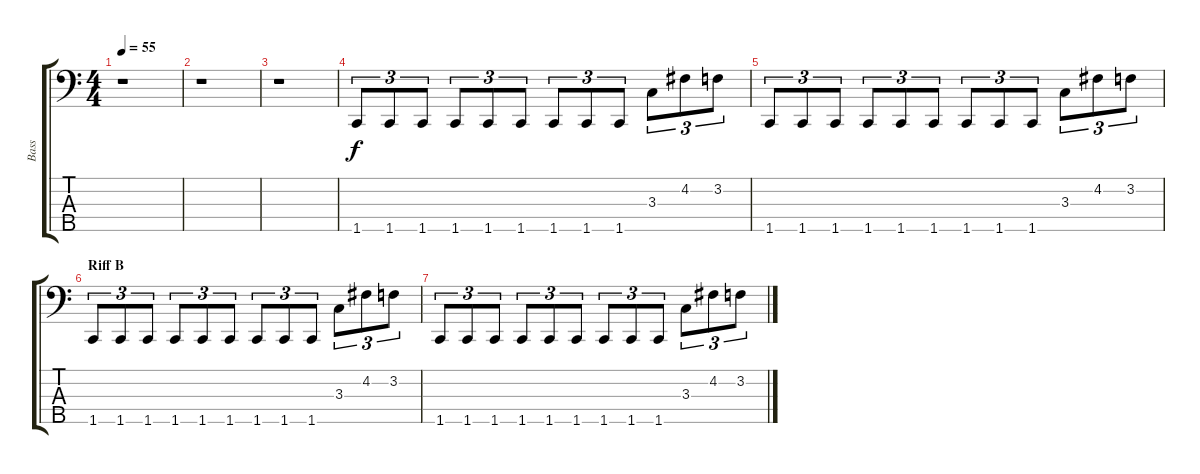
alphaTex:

\track ("Bass" "Bass") {instrument electricbasspick}
\staff {score tabs}
\tuning (G2 D2 A1 E1 B0) {hide}
\ts (4 4)
\tempo 55
\clef f4
\ks c
r.1{dy f} |
r.1 |
r.1 |
1.5.8{tu (3 2)} 1.5.8{tu (3 2)} 1.5.8{tu (3 2)} 1.5.8{tu (3 2)} 1.5.8{tu (3 2)} 1.5.8{tu (3 2)} 1.5.8{tu (3 2)} 1.5.8{tu (3 2)} 1.5.8{tu (3 2)} 3.3.8{tu (3 2)} 4.2.8{tu (3 2)} 3.2.8{tu (3 2)} |
1.5.8{tu (3 2)} 1.5.8{tu (3 2)} 1.5.8{tu (3 2)} 1.5.8{tu (3 2)} 1.5.8{tu (3 2)} 1.5.8{tu (3 2)} 1.5.8{tu (3 2)} 1.5.8{tu (3 2)} 1.5.8{tu (3 2)} 3.3.8{tu (3 2)} 4.2.8{tu (3 2)} 3.2.8{tu (3 2)} |
\section ("" "Riff B")
1.5.8{tu (3 2)} 1.5.8{tu (3 2)} 1.5.8{tu (3 2)} 1.5.8{tu (3 2)} 1.5.8{tu (3 2)} 1.5.8{tu (3 2)} 1.5.8{tu (3 2)} 1.5.8{tu (3 2)} 1.5.8{tu (3 2)} 3.3.8{tu (3 2)} 4.2.8{tu (3 2)} 3.2.8{tu (3 2)} |
1.5.8{tu (3 2)} 1.5.8{tu (3 2)} 1.5.8{tu (3 2)} 1.5.8{tu (3 2)} 1.5.8{tu (3 2)} 1.5.8{tu (3 2)} 1.5.8{tu (3 2)} 1.5.8{tu (3 2)} 1.5.8{tu (3 2)} 3.3.8{tu (3 2)} 4.2.8{tu (3 2)} 3.2.8{tu (3 2)}
